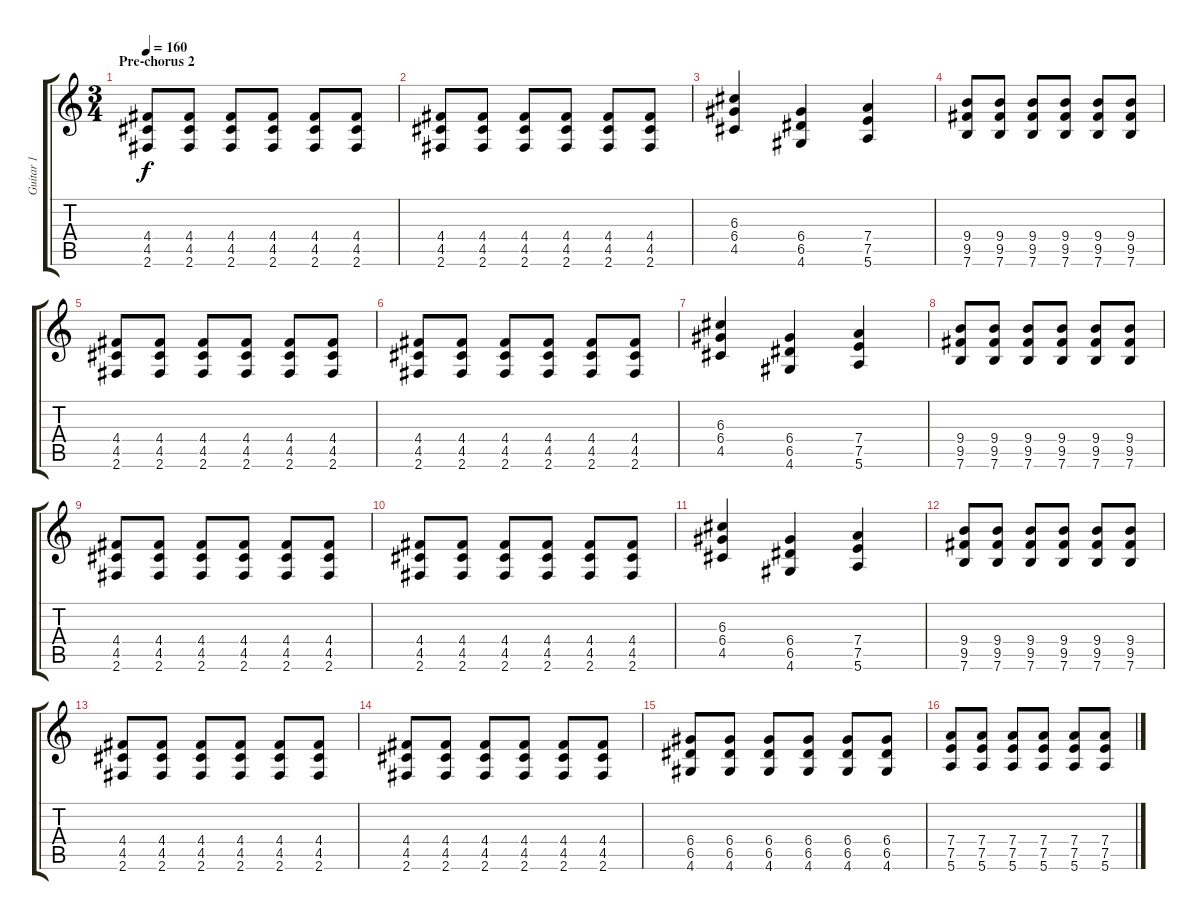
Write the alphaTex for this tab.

\track ("Guitar 1" "Guitar 1") {instrument distortionguitar}
\staff {score tabs}
\tuning (E4 B3 G3 D3 A2 E2) {hide}
\ts (3 4)
\section ("" "Pre-chorus 2")
\tempo 160
\clef g2
\ks c
(4.4 4.5 2.6).8{dy f} (4.4 4.5 2.6).8 (4.4 4.5 2.6).8 (4.4 4.5 2.6).8 (4.4 4.5 2.6).8 (4.4 4.5 2.6).8 |
(4.4 4.5 2.6).8 (4.4 4.5 2.6).8 (4.4 4.5 2.6).8 (4.4 4.5 2.6).8 (4.4 4.5 2.6).8 (4.4 4.5 2.6).8 |
(6.3 6.4 4.5).4 (6.4 6.5 4.6).4 (7.4 7.5 5.6).4 |
(9.4 9.5 7.6).8 (9.4 9.5 7.6).8 (9.4 9.5 7.6).8 (9.4 9.5 7.6).8 (9.4 9.5 7.6).8 (9.4 9.5 7.6).8 |
(4.4 4.5 2.6).8 (4.4 4.5 2.6).8 (4.4 4.5 2.6).8 (4.4 4.5 2.6).8 (4.4 4.5 2.6).8 (4.4 4.5 2.6).8 |
(4.4 4.5 2.6).8 (4.4 4.5 2.6).8 (4.4 4.5 2.6).8 (4.4 4.5 2.6).8 (4.4 4.5 2.6).8 (4.4 4.5 2.6).8 |
(6.3 6.4 4.5).4 (6.4 6.5 4.6).4 (7.4 7.5 5.6).4 |
(9.4 9.5 7.6).8 (9.4 9.5 7.6).8 (9.4 9.5 7.6).8 (9.4 9.5 7.6).8 (9.4 9.5 7.6).8 (9.4 9.5 7.6).8 |
(4.4 4.5 2.6).8 (4.4 4.5 2.6).8 (4.4 4.5 2.6).8 (4.4 4.5 2.6).8 (4.4 4.5 2.6).8 (4.4 4.5 2.6).8 |
(4.4 4.5 2.6).8 (4.4 4.5 2.6).8 (4.4 4.5 2.6).8 (4.4 4.5 2.6).8 (4.4 4.5 2.6).8 (4.4 4.5 2.6).8 |
(6.3 6.4 4.5).4 (6.4 6.5 4.6).4 (7.4 7.5 5.6).4 |
(9.4 9.5 7.6).8 (9.4 9.5 7.6).8 (9.4 9.5 7.6).8 (9.4 9.5 7.6).8 (9.4 9.5 7.6).8 (9.4 9.5 7.6).8 |
(4.4 4.5 2.6).8 (4.4 4.5 2.6).8 (4.4 4.5 2.6).8 (4.4 4.5 2.6).8 (4.4 4.5 2.6).8 (4.4 4.5 2.6).8 |
(4.4 4.5 2.6).8 (4.4 4.5 2.6).8 (4.4 4.5 2.6).8 (4.4 4.5 2.6).8 (4.4 4.5 2.6).8 (4.4 4.5 2.6).8 |
(6.4 6.5 4.6).8 (6.4 6.5 4.6).8 (6.4 6.5 4.6).8 (6.4 6.5 4.6).8 (6.4 6.5 4.6).8 (6.4 6.5 4.6).8 |
(7.4 7.5 5.6).8 (7.4 7.5 5.6).8 (7.4 7.5 5.6).8 (7.4 7.5 5.6).8 (7.4 7.5 5.6).8 (7.4 7.5 5.6).8
